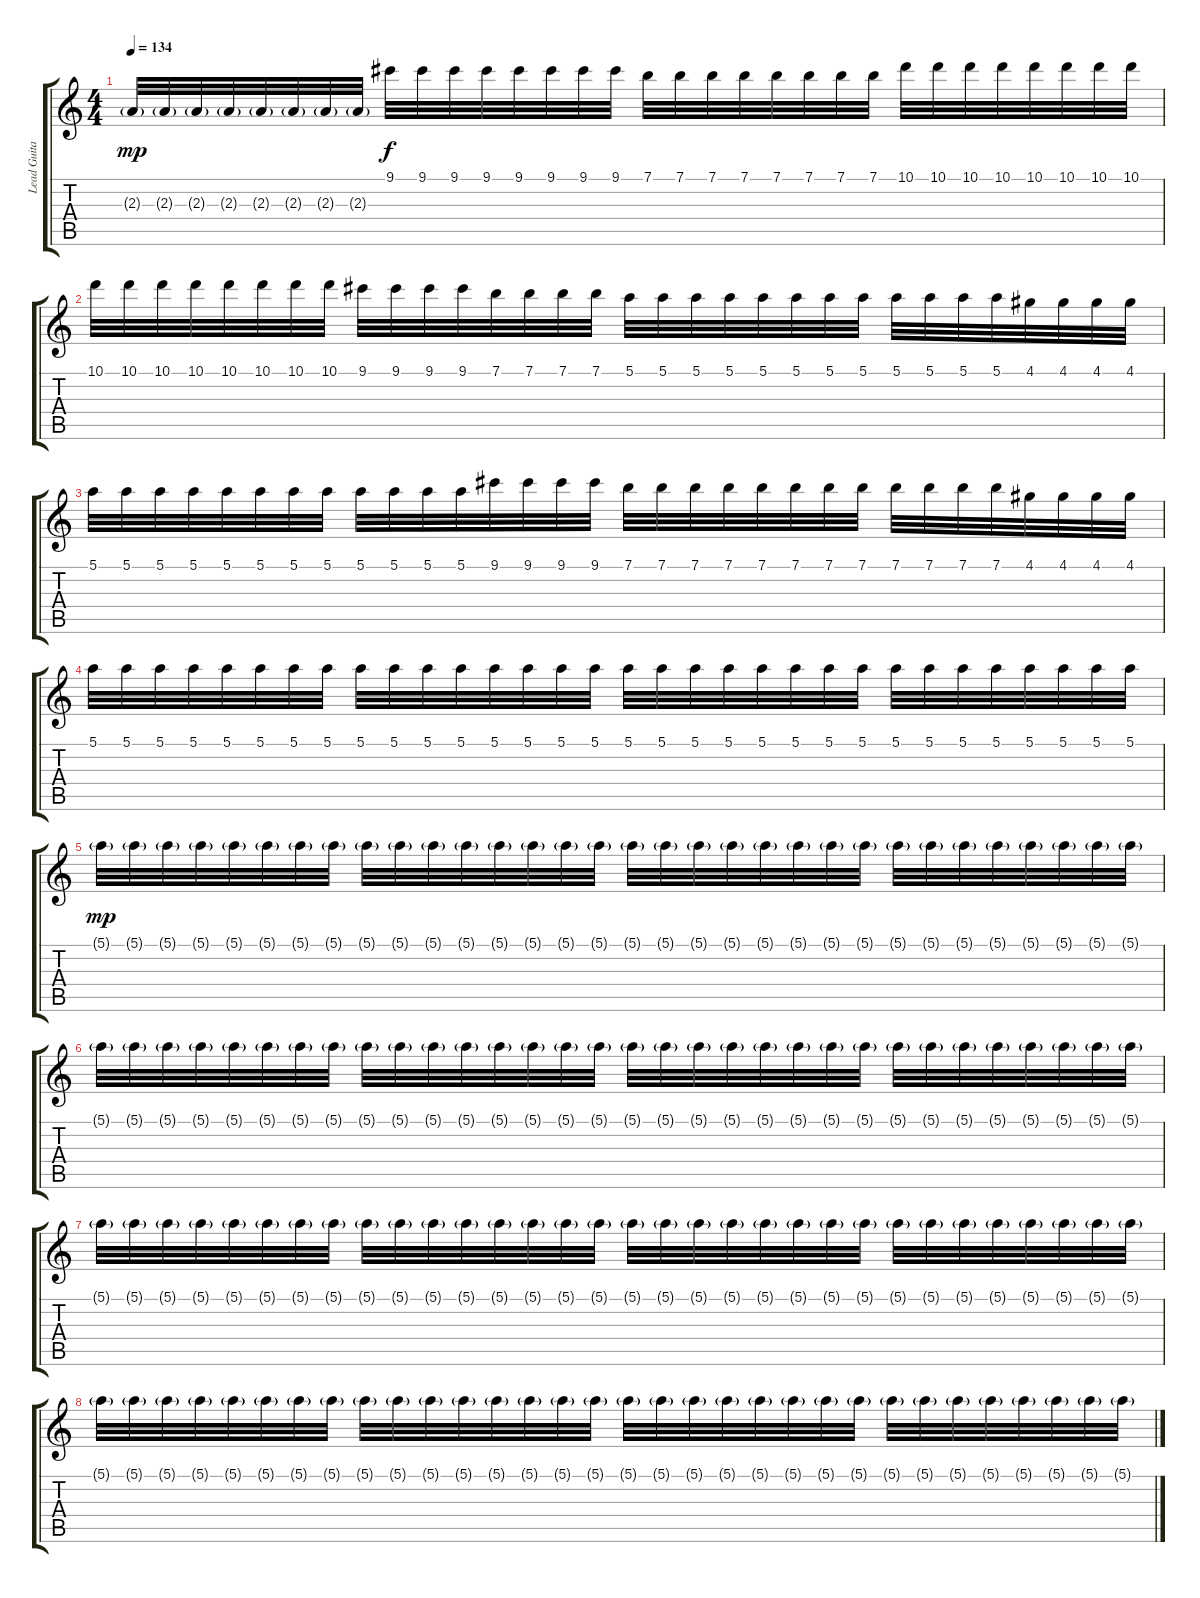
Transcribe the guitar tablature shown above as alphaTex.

\track ("Lead Guitar" "Lead Guita") {instrument electricguitarjazz}
\staff {score tabs}
\tuning (E4 B3 G3 D3 A2 E2) {hide}
\ts (4 4)
\tempo 134
\clef g2
\ks c
2.3{g}.32{dy mp} 2.3{g}.32 2.3{g}.32 2.3{g}.32 2.3{g}.32 2.3{g}.32 2.3{g}.32 2.3{g}.32 9.1.32{dy f} 9.1.32 9.1.32 9.1.32 9.1.32 9.1.32 9.1.32 9.1.32 7.1.32 7.1.32 7.1.32 7.1.32 7.1.32 7.1.32 7.1.32 7.1.32 10.1.32 10.1.32 10.1.32 10.1.32 10.1.32 10.1.32 10.1.32 10.1.32 |
10.1.32 10.1.32 10.1.32 10.1.32 10.1.32 10.1.32 10.1.32 10.1.32 9.1.32 9.1.32 9.1.32 9.1.32 7.1.32 7.1.32 7.1.32 7.1.32 5.1.32 5.1.32 5.1.32 5.1.32 5.1.32 5.1.32 5.1.32 5.1.32 5.1.32 5.1.32 5.1.32 5.1.32 4.1.32 4.1.32 4.1.32 4.1.32 |
5.1.32 5.1.32 5.1.32 5.1.32 5.1.32 5.1.32 5.1.32 5.1.32 5.1.32 5.1.32 5.1.32 5.1.32 9.1.32 9.1.32 9.1.32 9.1.32 7.1.32 7.1.32 7.1.32 7.1.32 7.1.32 7.1.32 7.1.32 7.1.32 7.1.32 7.1.32 7.1.32 7.1.32 4.1.32 4.1.32 4.1.32 4.1.32 |
5.1.32 5.1.32 5.1.32 5.1.32 5.1.32 5.1.32 5.1.32 5.1.32 5.1.32 5.1.32 5.1.32 5.1.32 5.1.32 5.1.32 5.1.32 5.1.32 5.1.32 5.1.32 5.1.32 5.1.32 5.1.32 5.1.32 5.1.32 5.1.32 5.1.32 5.1.32 5.1.32 5.1.32 5.1.32 5.1.32 5.1.32 5.1.32 |
5.1{g}.32{dy mp} 5.1{g}.32 5.1{g}.32 5.1{g}.32 5.1{g}.32 5.1{g}.32 5.1{g}.32 5.1{g}.32 5.1{g}.32 5.1{g}.32 5.1{g}.32 5.1{g}.32 5.1{g}.32 5.1{g}.32 5.1{g}.32 5.1{g}.32 5.1{g}.32 5.1{g}.32 5.1{g}.32 5.1{g}.32 5.1{g}.32 5.1{g}.32 5.1{g}.32 5.1{g}.32 5.1{g}.32 5.1{g}.32 5.1{g}.32 5.1{g}.32 5.1{g}.32 5.1{g}.32 5.1{g}.32 5.1{g}.32 |
5.1{g}.32 5.1{g}.32 5.1{g}.32 5.1{g}.32 5.1{g}.32 5.1{g}.32 5.1{g}.32 5.1{g}.32 5.1{g}.32 5.1{g}.32 5.1{g}.32 5.1{g}.32 5.1{g}.32 5.1{g}.32 5.1{g}.32 5.1{g}.32 5.1{g}.32 5.1{g}.32 5.1{g}.32 5.1{g}.32 5.1{g}.32 5.1{g}.32 5.1{g}.32 5.1{g}.32 5.1{g}.32 5.1{g}.32 5.1{g}.32 5.1{g}.32 5.1{g}.32 5.1{g}.32 5.1{g}.32 5.1{g}.32 |
5.1{g}.32 5.1{g}.32 5.1{g}.32 5.1{g}.32 5.1{g}.32 5.1{g}.32 5.1{g}.32 5.1{g}.32 5.1{g}.32 5.1{g}.32 5.1{g}.32 5.1{g}.32 5.1{g}.32 5.1{g}.32 5.1{g}.32 5.1{g}.32 5.1{g}.32 5.1{g}.32 5.1{g}.32 5.1{g}.32 5.1{g}.32 5.1{g}.32 5.1{g}.32 5.1{g}.32 5.1{g}.32 5.1{g}.32 5.1{g}.32 5.1{g}.32 5.1{g}.32 5.1{g}.32 5.1{g}.32 5.1{g}.32 |
5.1{g}.32 5.1{g}.32 5.1{g}.32 5.1{g}.32 5.1{g}.32 5.1{g}.32 5.1{g}.32 5.1{g}.32 5.1{g}.32 5.1{g}.32 5.1{g}.32 5.1{g}.32 5.1{g}.32 5.1{g}.32 5.1{g}.32 5.1{g}.32 5.1{g}.32 5.1{g}.32 5.1{g}.32 5.1{g}.32 5.1{g}.32 5.1{g}.32 5.1{g}.32 5.1{g}.32 5.1{g}.32 5.1{g}.32 5.1{g}.32 5.1{g}.32 5.1{g}.32 5.1{g}.32 5.1{g}.32 5.1{g}.32
